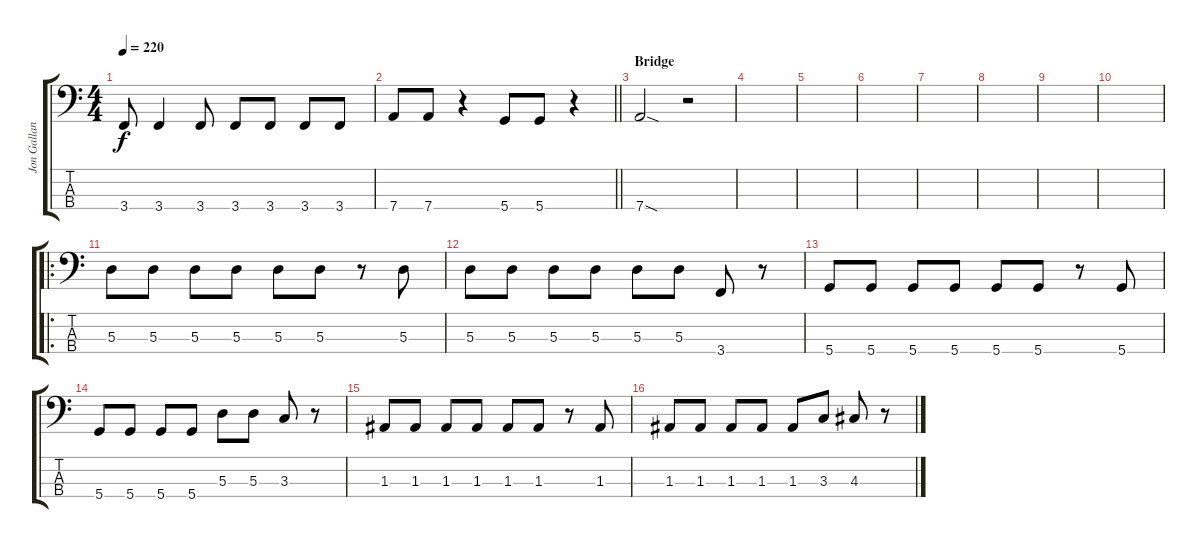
\track ("Jon Gallant" "Jon Gallan") {instrument electricbassfinger}
\staff {score tabs}
\tuning (G2 D2 A1 D1) {hide}
\ts (4 4)
\tempo 220
\clef f4
\ks c
3.4.8{dy f} 3.4.4 3.4.8 3.4.8 3.4.8 3.4.8 3.4.8 |
\barLineRight lightlight
7.4.8 7.4.8 r.4 5.4.8 5.4.8 r.4 |
\section ("" "Bridge")
7.4{sod}.2 r.2 |
|
|
|
|
|
|
|
\ro
5.3.8 5.3.8 5.3.8 5.3.8 5.3.8 5.3.8 r.8 5.3.8 |
5.3.8 5.3.8 5.3.8 5.3.8 5.3.8 5.3.8 3.4.8 r.8 |
5.4.8 5.4.8 5.4.8 5.4.8 5.4.8 5.4.8 r.8 5.4.8 |
5.4.8 5.4.8 5.4.8 5.4.8 5.3.8 5.3.8 3.3.8 r.8 |
1.3.8 1.3.8 1.3.8 1.3.8 1.3.8 1.3.8 r.8 1.3.8 |
1.3.8 1.3.8 1.3.8 1.3.8 1.3.8 3.3.8 4.3.8 r.8
